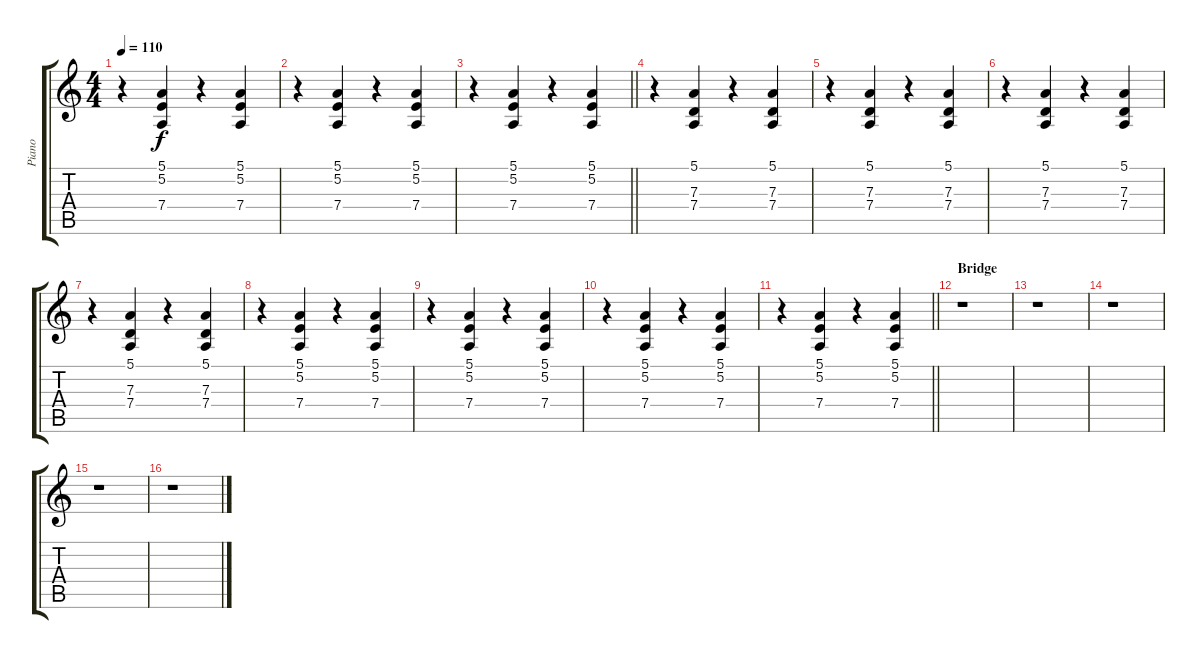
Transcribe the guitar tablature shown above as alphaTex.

\track ("Piano" "Piano") {instrument brightacousticpiano}
\staff {score tabs}
\tuning (E4 B3 G3 D3 A2 E2) {hide}
\ts (4 4)
\tempo 110
\clef g2
\ks c
r.4{dy f} (5.1 5.2 7.4).4 r.4 (5.1 5.2 7.4).4 |
r.4 (5.1 5.2 7.4).4 r.4 (5.1 5.2 7.4).4 |
\barLineRight lightlight
r.4 (5.1 5.2 7.4).4 r.4 (5.1 5.2 7.4).4 |
r.4 (5.1 7.3 7.4).4 r.4 (5.1 7.3 7.4).4 |
r.4 (5.1 7.3 7.4).4 r.4 (5.1 7.3 7.4).4 |
r.4 (5.1 7.3 7.4).4 r.4 (5.1 7.3 7.4).4 |
r.4 (5.1 7.3 7.4).4 r.4 (5.1 7.3 7.4).4 |
r.4 (5.1 5.2 7.4).4 r.4 (5.1 5.2 7.4).4 |
r.4 (5.1 5.2 7.4).4 r.4 (5.1 5.2 7.4).4 |
r.4 (5.1 5.2 7.4).4 r.4 (5.1 5.2 7.4).4 |
\barLineRight lightlight
r.4 (5.1 5.2 7.4).4 r.4 (5.1 5.2 7.4).4 |
\section ("" "Bridge")
r.1 |
r.1 |
r.1 |
r.1 |
r.1
